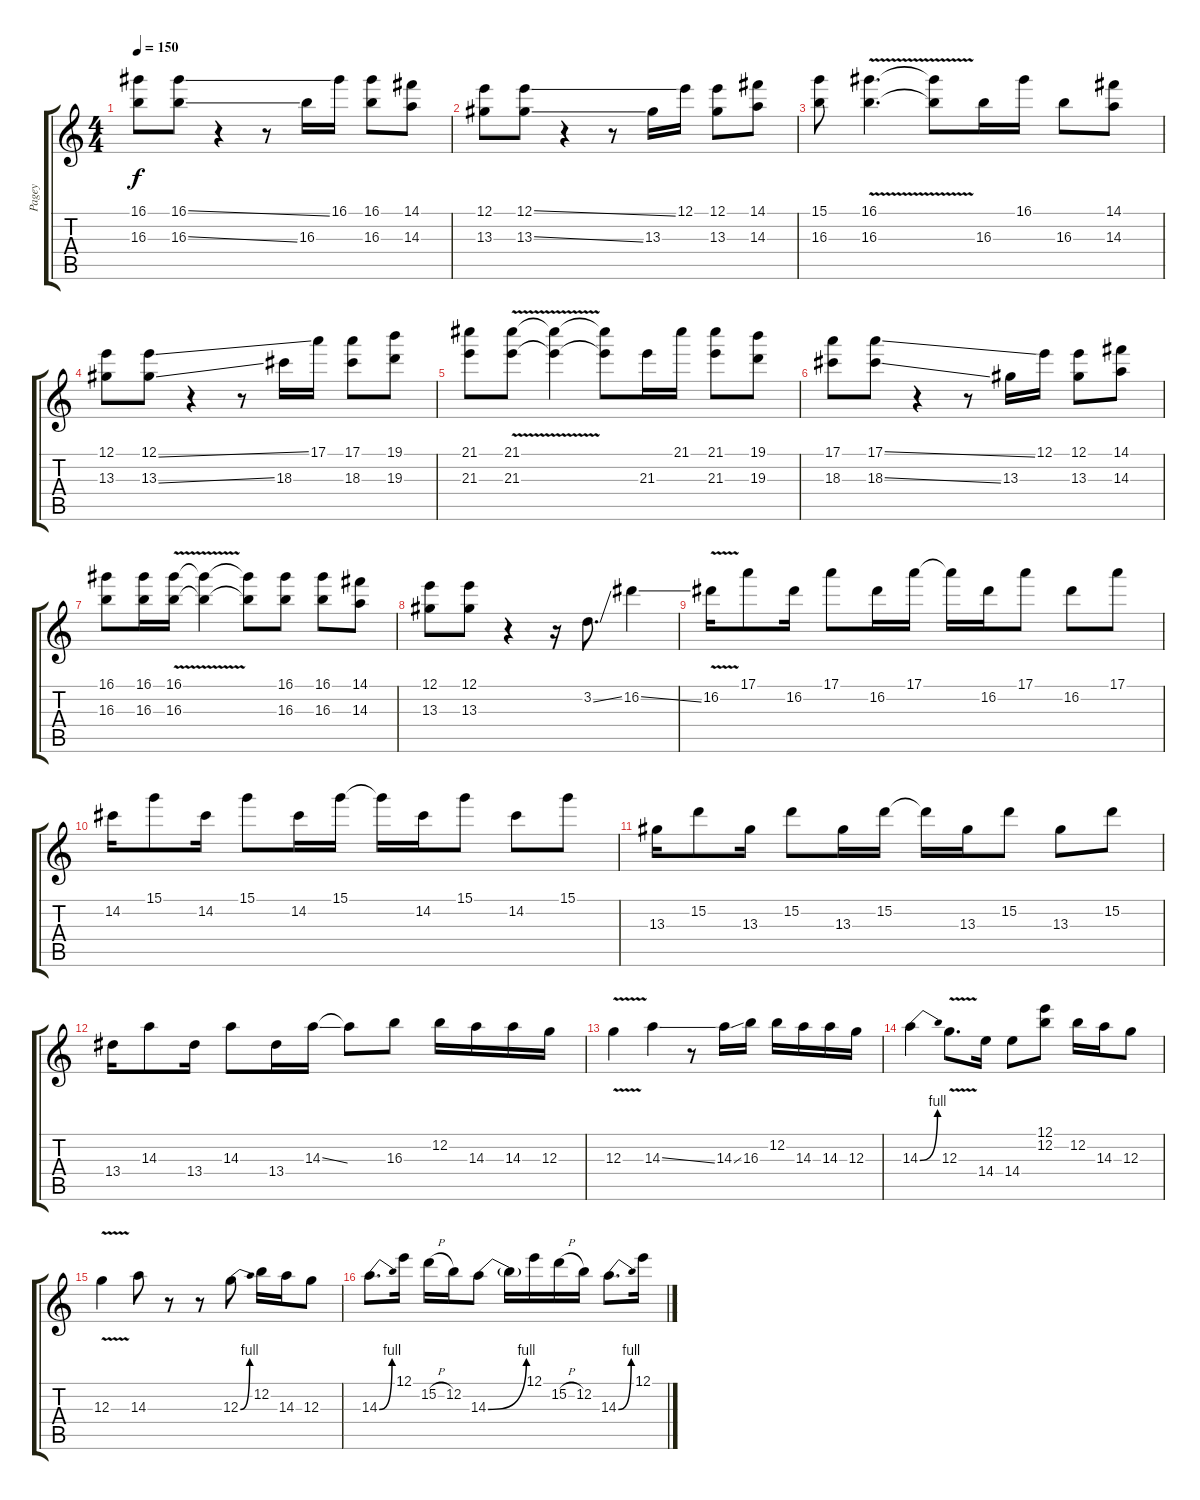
\track ("Pagey" "Pagey") {instrument distortionguitar}
\staff {score tabs}
\tuning (E4 B3 G3 D3 A2 E2) {hide}
\ts (4 4)
\tempo 150
\clef g2
\ks c
(16.1 16.3).8{dy f} (16.1{ss} 16.3{ss}).8 r.4 r.8 16.3.16 16.1.16 (16.1 16.3).8 (14.1 14.3).8 |
(12.1 13.3).8 (12.1{ss} 13.3{ss}).8 r.4 r.8 13.3.16 12.1.16 (12.1 13.3).8 (14.1 14.3).8 |
(15.1 16.3).8 (16.1{v} 16.3{v}).4{d} (16.1{t} 16.3{t}).8 16.3.16 16.1.16 16.3.8 (14.1 14.3).8 |
(12.1 13.3).8 (12.1{ss} 13.3{ss}).8 r.4 r.8 18.3.16 17.1.16 (17.1 18.3).8 (19.1 19.3).8 |
(21.1 21.3).8 (21.1{v} 21.3{v}).8 (21.1{t} 21.3{t}).4 (21.1{t} 21.3{t}).8 21.3.16 21.1.16 (21.1 21.3).8 (19.1 19.3).8 |
(17.1 18.3).8 (17.1{ss} 18.3{ss}).8 r.4 r.8 13.3.16 12.1.16 (12.1 13.3).8 (14.1 14.3).8 |
(16.1 16.3).8 (16.1 16.3).16 (16.1{v} 16.3{v}).16 (16.1{t} 16.3{t}).4 (16.1{t} 16.3{t}).8 (16.1 16.3).8 (16.1 16.3).8 (14.1 14.3).8 |
(12.1 13.3).8 (12.1 13.3).8 r.4 r.16 3.2{ss}.8{d} 16.2{ss}.4 |
16.2{v}.16 17.1.8 16.2.16 17.1.8 16.2.16 17.1.16 17.1{t}.16 16.2.16 17.1.8 16.2.8 17.1.8 |
14.2.16 15.1.8 14.2.16 15.1.8 14.2.16 15.1.16 15.1{t}.16 14.2.16 15.1.8 14.2.8 15.1.8 |
13.3.16 15.2.8 13.3.16 15.2.8 13.3.16 15.2.16 15.2{t}.16 13.3.16 15.2.8 13.3.8 15.2.8 |
13.4.16 14.3.8 13.4.16 14.3.8 13.4.16 14.3{ss}.16 14.3{t}.8 16.3.8 12.2.16 14.3.16 14.3.16 12.3.16 |
12.3{v}.4 14.3{ss}.4 r.8 14.3{ss}.16 16.3.16 12.2.16 14.3.16 14.3.16 12.3.16 |
14.3{be (bend 0 0 60 4)}.4 12.3{v}.8{d} 14.4.16 14.4.8 (12.1 12.2).8 12.2.16 14.3.16 12.3.8 |
12.3{v}.4 14.3.8 r.8 r.8 12.3{be (bend 0 0 60 4)}.8 12.2.16 14.3.16 12.3.8 |
14.3{be (bend 0 0 60 4)}.8{d} 12.1.16 15.2{h}.16 12.2.16 14.3{be (bend 0 0 60 4)}.8 14.3{t}.16 12.1.16 15.2{h}.16 12.2.16 14.3{be (bend 0 0 60 4)}.8{d} 12.1.16
